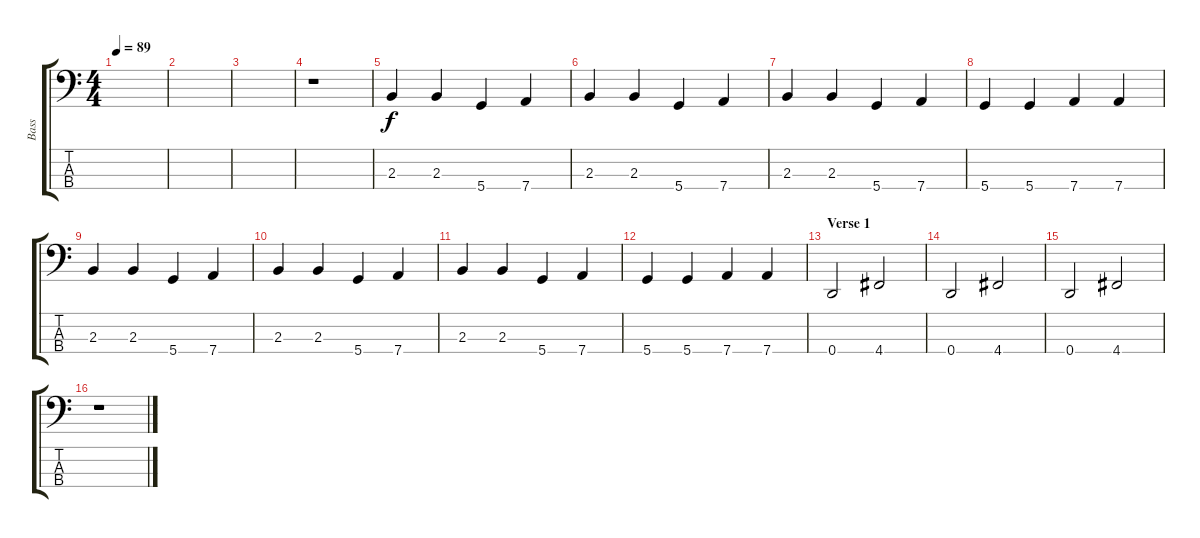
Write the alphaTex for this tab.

\track ("Bass" "Bass") {instrument electricbassfinger}
\staff {score tabs}
\tuning (G2 D2 A1 D1) {hide}
\ts (4 4)
\tempo 89
\clef f4
\ks c
|
|
|
r.1 |
2.3.4 2.3.4 5.4.4 7.4.4 |
2.3.4 2.3.4 5.4.4 7.4.4 |
2.3.4 2.3.4 5.4.4 7.4.4 |
5.4.4 5.4.4 7.4.4 7.4.4 |
2.3.4 2.3.4 5.4.4 7.4.4 |
2.3.4 2.3.4 5.4.4 7.4.4 |
2.3.4 2.3.4 5.4.4 7.4.4 |
5.4.4 5.4.4 7.4.4 7.4.4 |
\section ("" "Verse 1")
0.4.2 4.4.2 |
0.4.2 4.4.2 |
0.4.2 4.4.2 |
r.1
